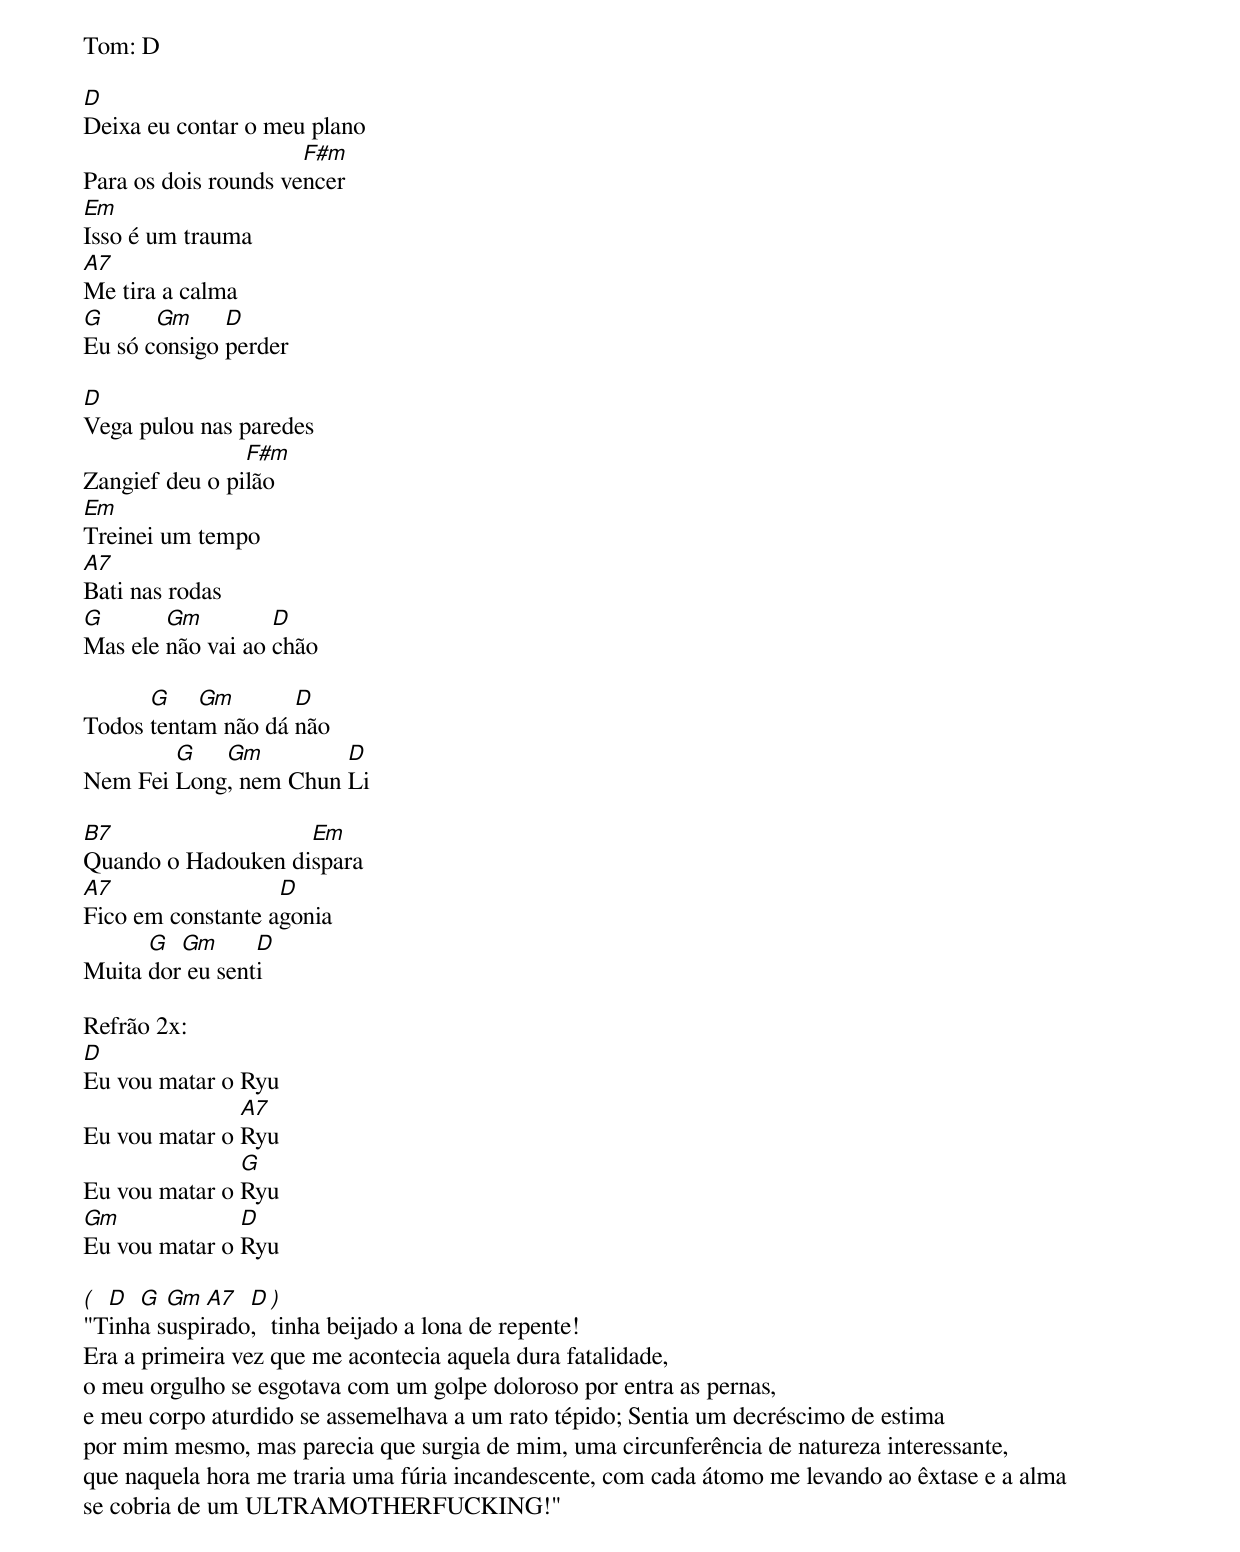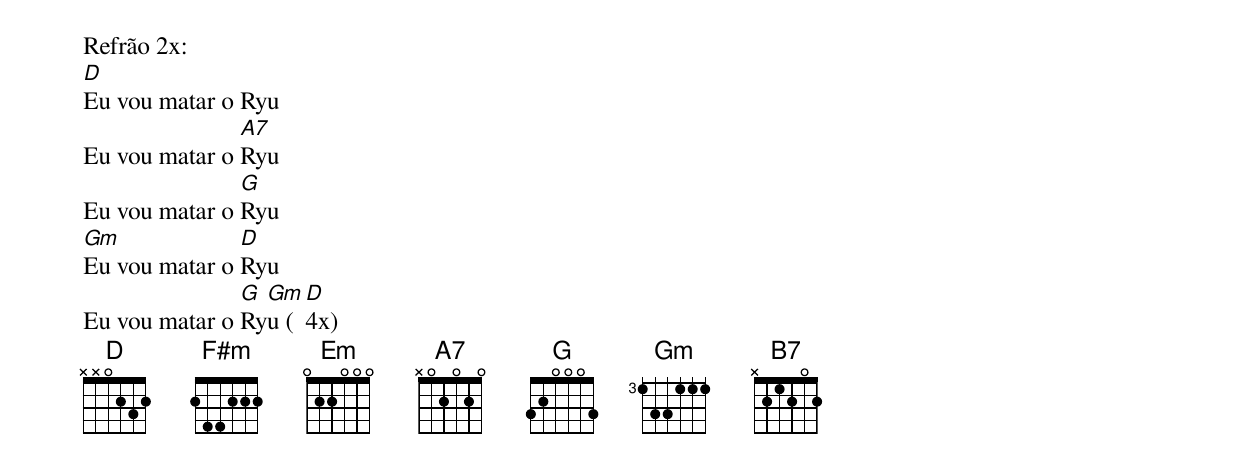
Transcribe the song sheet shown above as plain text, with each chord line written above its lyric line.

Tom: D

D
Deixa eu contar o meu plano
                      F#m
Para os dois rounds vencer
Em
Isso é um trauma
A7
Me tira a calma
G      Gm     D
Eu só consigo perder

D
Vega pulou nas paredes
                F#m
Zangief deu o pilão
Em
Treinei um tempo
A7
Bati nas rodas
G       Gm         D
Mas ele não vai ao chão

      G    Gm       D
Todos tentam não dá não
        G   Gm         D
Nem Fei Long, nem Chun Li

B7                  Em
Quando o Hadouken dispara
A7                 D
Fico em constante agonia
      G  Gm      D
Muita dor eu senti

Refrão 2x:
D
Eu vou matar o Ryu
               A7
Eu vou matar o Ryu
               G
Eu vou matar o Ryu
Gm             D
Eu vou matar o Ryu

( D  G  Gm  A7  D )
"Tinha suspirado, tinha beijado a lona de repente!
Era a primeira vez que me acontecia aquela dura fatalidade,
o meu orgulho se esgotava com um golpe doloroso por entra as pernas,
e meu corpo aturdido se assemelhava a um rato tépido; Sentia um decréscimo de estima
por mim mesmo, mas parecia que surgia de mim, uma circunferência de natureza interessante,
que naquela hora me traria uma fúria incandescente, com cada átomo me levando ao êxtase e a alma
se cobria de um ULTRAMOTHERFUCKING!"

Refrão 2x:
D
Eu vou matar o Ryu
               A7
Eu vou matar o Ryu
               G
Eu vou matar o Ryu
Gm             D
Eu vou matar o Ryu
               G Gm D
Eu vou matar o Ryu (4x)
